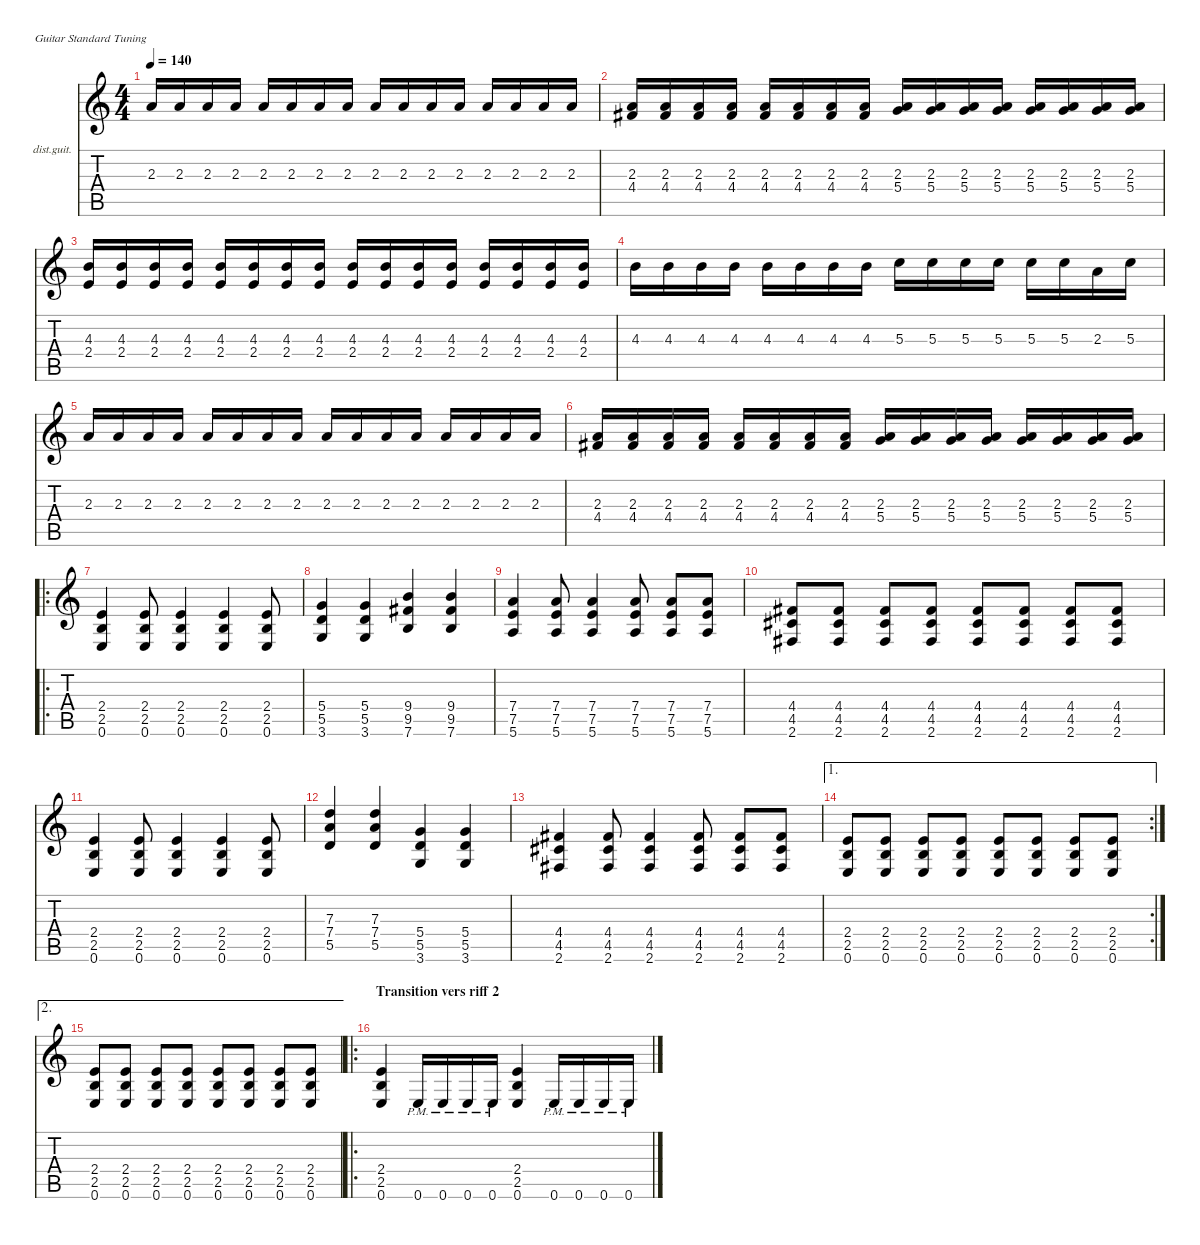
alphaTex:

\defaultSystemsLayout 4
\hideDynamics
\bracketExtendMode nobrackets
\firstSystemTrackNameOrientation horizontal
\otherSystemsTrackNameOrientation horizontal
\track ("Rythm Guitar" "dist.guit.") {solo instrument distortionguitar}
\staff {score tabs}
\tuning (E4 B3 G3 D3 A2 E2)
\ts (4 4)
\tempo 140
\clef g2
\ks c
2.3.16{dy mf} 2.3.16 2.3.16 2.3.16 2.3.16 2.3.16 2.3.16 2.3.16 2.3.16 2.3.16 2.3.16 2.3.16 2.3.16 2.3.16 2.3.16 2.3.16 |
(2.3 4.4{acc #}).16 (2.3 4.4{acc #}).16 (4.4{acc #} 2.3).16 (4.4{acc #} 2.3).16 (4.4{acc #} 2.3).16 (4.4{acc #} 2.3).16 (4.4{acc #} 2.3).16 (4.4{acc #} 2.3).16 (2.3 5.4).16 (2.3 5.4).16 (2.3 5.4).16 (2.3 5.4).16 (2.3 5.4).16 (2.3 5.4).16 (2.3 5.4).16 (2.3 5.4).16 |
(2.4 4.3).16 (2.4 4.3).16 (2.4 4.3).16 (2.4 4.3).16 (2.4 4.3).16 (2.4 4.3).16 (2.4 4.3).16 (2.4 4.3).16 (2.4 4.3).16 (2.4 4.3).16 (2.4 4.3).16 (2.4 4.3).16 (2.4 4.3).16 (2.4 4.3).16 (2.4 4.3).16 (2.4 4.3).16 |
4.3.16 4.3.16 4.3.16 4.3.16 4.3.16 4.3.16 4.3.16 4.3.16 5.3.16 5.3.16 5.3.16 5.3.16 5.3.16 5.3.16 2.3.16 5.3.16 |
2.3.16 2.3.16 2.3.16 2.3.16 2.3.16 2.3.16 2.3.16 2.3.16 2.3.16 2.3.16 2.3.16 2.3.16 2.3.16 2.3.16 2.3.16 2.3.16 |
(2.3 4.4{acc #}).16 (2.3 4.4{acc #}).16 (4.4{acc #} 2.3).16 (4.4{acc #} 2.3).16 (4.4{acc #} 2.3).16 (4.4{acc #} 2.3).16 (4.4{acc #} 2.3).16 (4.4{acc #} 2.3).16 (2.3 5.4).16 (2.3 5.4).16 (2.3 5.4).16 (2.3 5.4).16 (2.3 5.4).16 (2.3 5.4).16 (2.3 5.4).16 (2.3 5.4).16 |
\ro
(0.6 2.5 2.4).4 (0.6 2.5 2.4).8 (0.6 2.5 2.4).4 (0.6 2.5 2.4).4 (0.6 2.5 2.4).8 |
(3.6 5.5 5.4).4 (3.6 5.5 5.4).4 (7.6 9.5{acc #} 9.4).4 (7.6 9.5{acc #} 9.4).4 |
(5.6 7.5 7.4).4 (7.5 7.4 5.6).8 (7.5 7.4 5.6).4 (7.5 7.4 5.6).8 (7.5 7.4 5.6).8 (7.5 7.4 5.6).8 |
(4.4{acc #} 4.5{acc #} 2.6{acc #}).8 (4.4{acc #} 2.6{acc #} 4.5{acc #}).8 (4.4{acc #} 2.6{acc #} 4.5{acc #}).8 (4.4{acc #} 2.6{acc #} 4.5{acc #}).8 (4.4{acc #} 2.6{acc #} 4.5{acc #}).8 (4.4{acc #} 2.6{acc #} 4.5{acc #}).8 (4.4{acc #} 2.6{acc #} 4.5{acc #}).8 (2.6{acc #} 4.4{acc #} 4.5{acc #}).8 |
(2.5 2.4 0.6).4 (0.6 2.5 2.4).8 (0.6 2.5 2.4).4 (0.6 2.5 2.4).4 (0.6 2.5 2.4).8 |
(5.5 7.4 7.3).4 (5.5 7.4 7.3).4 (3.6 5.5 5.4).4 (3.6 5.5 5.4).4 |
(2.6{acc #} 4.5{acc #} 4.4{acc #}).4 (4.5{acc #} 4.4{acc #} 2.6{acc #}).8 (4.5{acc #} 4.4{acc #} 2.6{acc #}).4 (4.5{acc #} 4.4{acc #} 2.6{acc #}).8 (4.5{acc #} 4.4{acc #} 2.6{acc #}).8 (4.5{acc #} 4.4{acc #} 2.6{acc #}).8 |
\ae 1
\rc 2
(2.4 2.5 0.6).8 (2.4 0.6 2.5).8 (2.4 0.6 2.5).8 (2.4 0.6 2.5).8 (2.4 0.6 2.5).8 (2.4 0.6 2.5).8 (2.4 0.6 2.5).8 (0.6 2.4 2.5).8 |
\ae 2
(2.4 2.5 0.6).8 (2.4 0.6 2.5).8 (2.4 0.6 2.5).8 (2.4 0.6 2.5).8 (2.4 0.6 2.5).8 (2.4 0.6 2.5).8 (2.4 0.6 2.5).8 (0.6 2.4 2.5).8 |
\ro
\section ("" "Transition vers riff 2")
(0.6 2.5 2.4).4 0.6{pm}.16 0.6{pm}.16 0.6{pm}.16 0.6{pm}.16 (0.6 2.5 2.4).4 0.6{pm}.16 0.6{pm}.16 0.6{pm}.16 0.6{pm}.16
